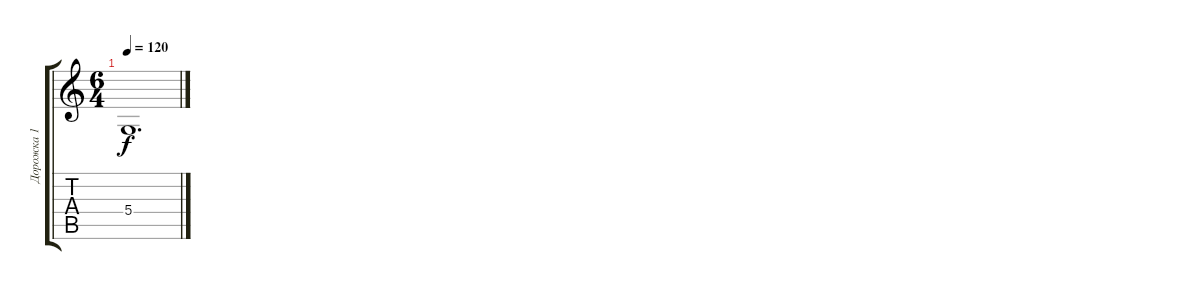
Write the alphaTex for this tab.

\track ("Дорожка 1" "Дорожка 1") {instrument acousticgrandpiano}
\staff {score tabs}
\tuning (E4 B3 G3 D3 A2 E2) {hide}
\ts (6 4)
\tempo 120
\clef g2
\ks c
5.4{t}.1{d dy f}
